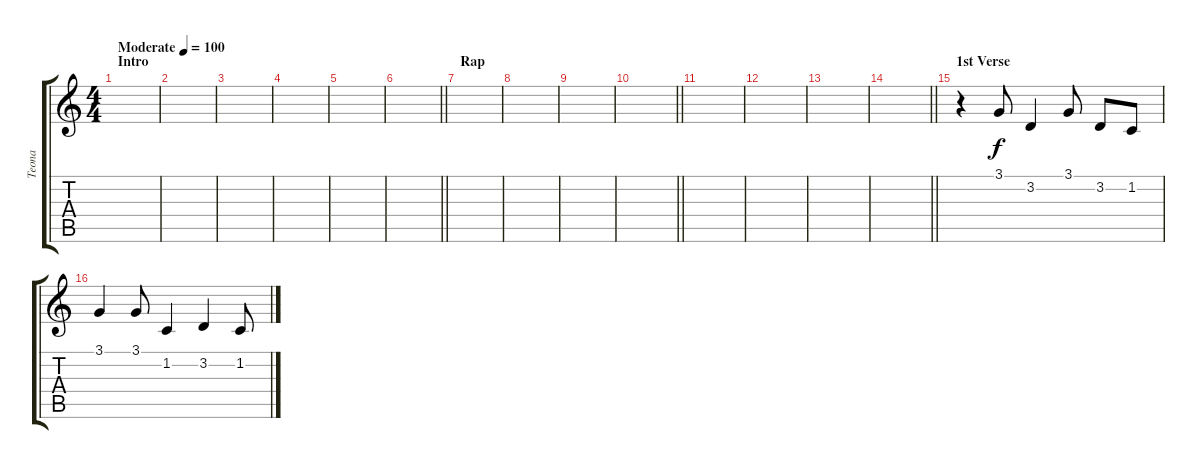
\track ("Teona" "Teona") {instrument tenorsax}
\staff {score tabs}
\tuning (E4 B3 G3 D3 A2 D2) {hide}
\ts (4 4)
\section ("" "Intro")
\tempo (100 "Moderate")
\clef g2
\ks c
|
|
|
|
|
\barLineRight lightlight
|
\section ("" "Rap")
|
|
|
\barLineRight lightlight
|
|
|
|
\barLineRight lightlight
|
\section ("" "1st Verse")
r.4 3.1.8 3.2.4 3.1.8 3.2.8 1.2.8 |
3.1.4 3.1.8 1.2.4 3.2.4 1.2.8
